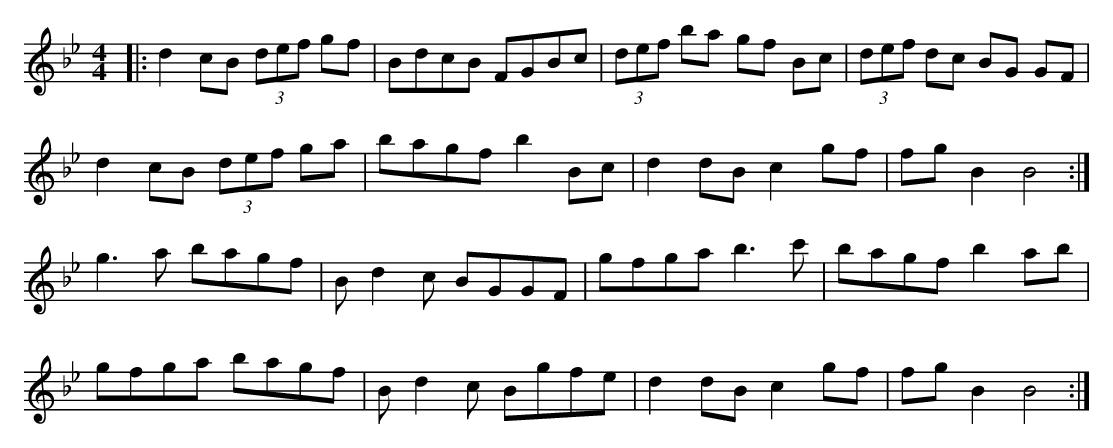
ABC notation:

X:1
M:4/4
K:Gmin
|:d2 cB (3def gf|BdcB FGBc|(3def ba gf Bc|(3def dc BG GF|
d2 cB (3def ga|bagf b2 Bc|d2 dB c2 gf|fg B2 B4:|
g3a bagf|Bd2c BGGF|gfga b3 c'|bagf b2ab|
gfga bagf|Bd2c Bgfe|d2 dB c2 gf|fg B2 B4:|
